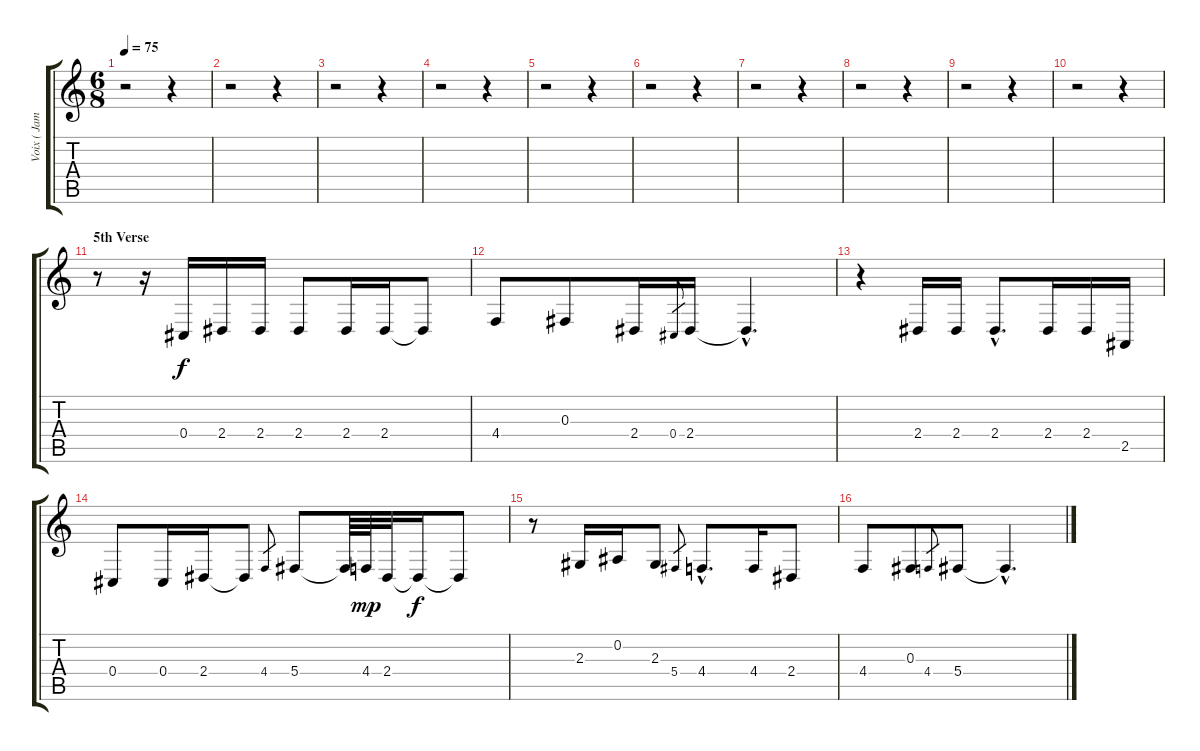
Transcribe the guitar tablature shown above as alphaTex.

\track ("Voix ( James Hetfield )" "Voix ( Jam") {instrument cello}
\staff {score tabs}
\tuning (Eb4 Bb3 Gb3 Db3 Ab2 Eb2) {hide}
\ts (6 8)
\tempo 75
\clef g2
\ks c
r.2{dy f} r.4 |
r.2 r.4 |
r.2 r.4 |
r.2 r.4 |
r.2 r.4 |
r.2 r.4 |
r.2 r.4 |
r.2 r.4 |
r.2 r.4 |
r.2 r.4 |
\section ("" "5th Verse")
r.8 r.16 0.4.16 2.4.16 2.4.16 2.4.8 2.4.16 2.4.16 2.4{t}.8 |
4.4.8 0.3.8 2.4.16 0.4.8{gr} 2.4.16 2.4{hac t}.4{d} |
r.4 2.4.16 2.4.16 2.4{hac}.8{d} 2.4.16 2.4.16 2.5.16 |
0.4.8 0.4.16 2.4.16 2.4{t}.8 4.4.8{gr} 5.4.8 5.4{t}.64 4.4.64{dy mp} 2.4.32 2.4{t}.16{dy f} 2.4{t}.8 |
r.8 2.3.16 0.2.16 2.3.8 5.4.8{gr} 4.4{hac}.8{d} 4.4.16 2.4.8 |
4.4.8 0.3.8 4.4.8{gr} 5.4.8 5.4{hac t}.4{d}
